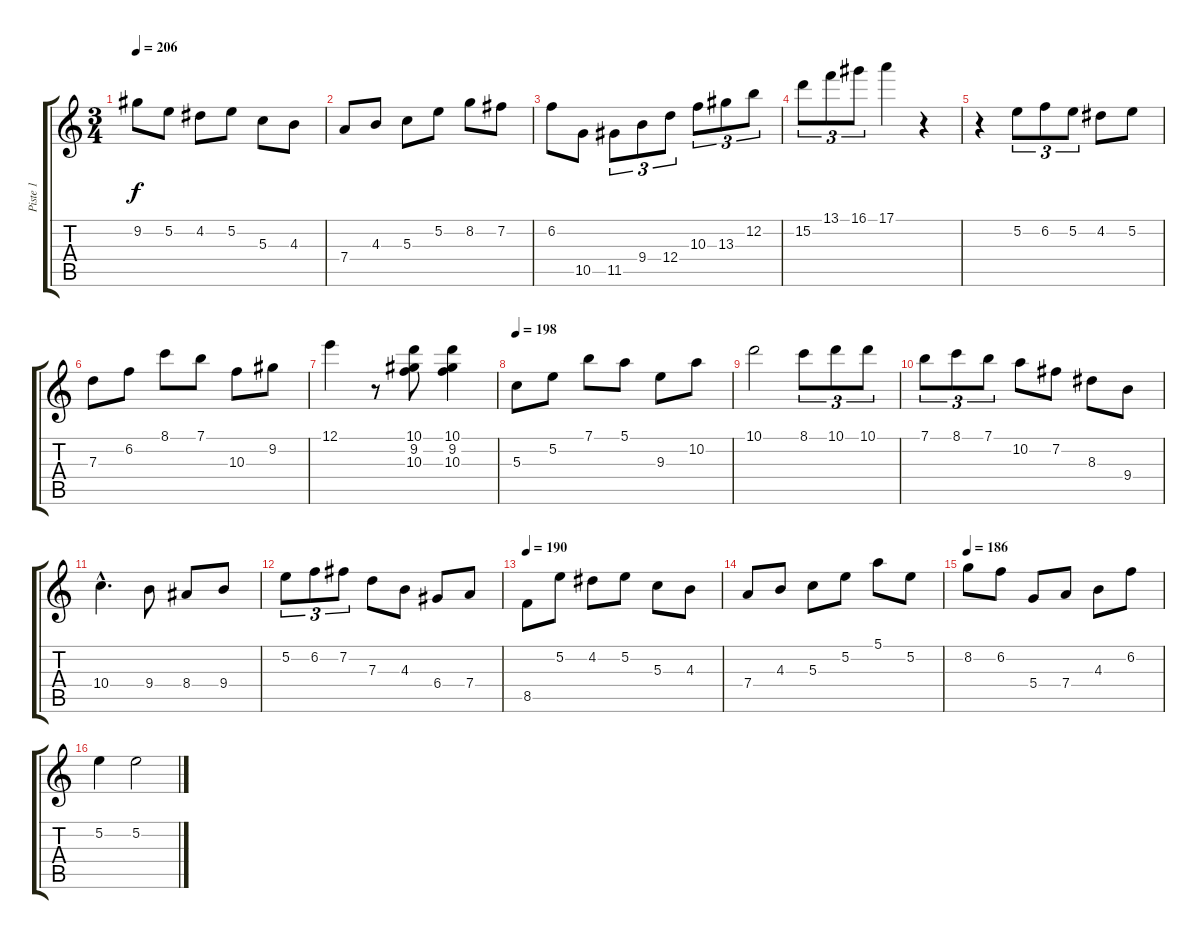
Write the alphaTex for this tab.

\track ("Piste 1" "Piste 1") {instrument acousticguitarnylon}
\staff {score tabs}
\tuning (E4 B3 G3 D3 A2 E2) {hide}
\ts (3 4)
\tempo 206
\clef g2
\ks c
9.2.8{dy f} 5.2.8 4.2.8 5.2.8 5.3.8 4.3.8 |
7.4.8 4.3.8 5.3.8 5.2.8 8.2.8 7.2.8 |
6.2.8 10.5.8 11.5.8{tu (3 2)} 9.4.8{tu (3 2)} 12.4.8{tu (3 2)} 10.3.8{tu (3 2)} 13.3.8{tu (3 2)} 12.2.8{tu (3 2)} |
15.2.8{tu (3 2)} 13.1.8{tu (3 2)} 16.1.8{tu (3 2)} 17.1.4 r.4 |
r.4 5.2.8{tu (3 2)} 6.2.8{tu (3 2)} 5.2.8{tu (3 2)} 4.2.8 5.2.8 |
7.3.8 6.2.8 8.1.8 7.1.8 10.3.8 9.2.8 |
12.1.4 r.8 (10.1 9.2 10.3).8 (10.1 9.2 10.3).4 |
\tempo 198
5.3.8 5.2.8 7.1.8 5.1.8 9.3.8 10.2.8 |
10.1.2 8.1.8{tu (3 2)} 10.1.8{tu (3 2)} 10.1.8{tu (3 2)} |
7.1.8{tu (3 2)} 8.1.8{tu (3 2)} 7.1.8{tu (3 2)} 10.2.8 7.2.8 8.3.8 9.4.8 |
10.4{hac}.4{d} 9.4.8 8.4.8 9.4.8 |
5.2.8{tu (3 2)} 6.2.8{tu (3 2)} 7.2.8{tu (3 2)} 7.3.8 4.3.8 6.4.8 7.4.8 |
\tempo 190
8.5.8 5.2.8 4.2.8 5.2.8 5.3.8 4.3.8 |
7.4.8 4.3.8 5.3.8 5.2.8 5.1.8 5.2.8 |
\tempo 186
8.2.8 6.2.8 5.4.8 7.4.8 4.3.8 6.2.8 |
5.2.4 5.2.2
